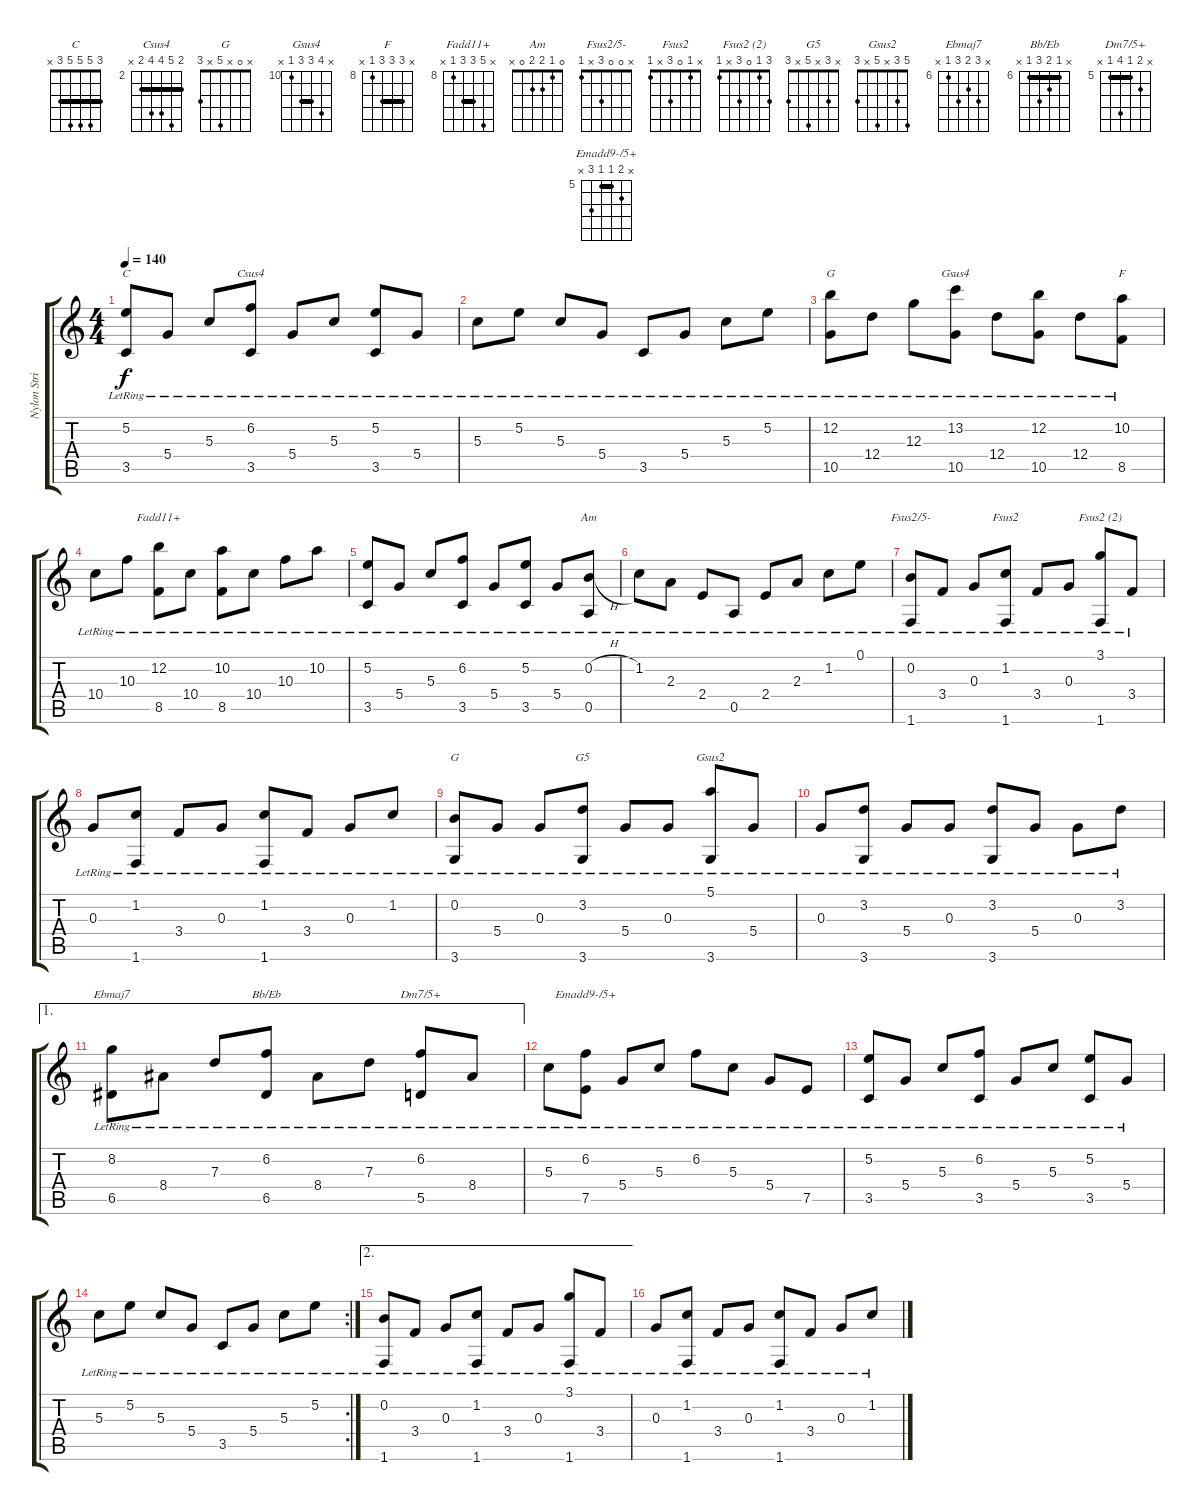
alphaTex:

\track ("Nylon String Guitar Rhythm" "Nylon Stri") {instrument acousticguitarnylon}
\staff {score tabs}
\tuning (E4 B3 G3 D3 A2 E2) {hide}
\chord ("C" 3 5 5 5 3 x) {barre 3}
\chord ("Csus4" 3 6 5 5 3 x) {firstfret 2 barre 3}
\chord ("G" x 12 12 12 10 x) {firstfret 10 barre 12}
\chord ("Gsus4" x 13 12 12 10 x) {firstfret 10 barre 12}
\chord ("F" x 10 10 10 8 x) {firstfret 8 barre 10}
\chord ("Fadd11+" x 12 10 10 8 x) {firstfret 8 barre 10}
\chord ("Am" 0 1 2 2 0 x)
\chord ("Fsus2/5-" x 0 0 3 x 1)
\chord ("Fsus2" x 1 0 3 x 1)
\chord ("Fsus2 (2)" 3 1 0 3 x 1)
\chord ("G" x 0 x 5 x 3)
\chord ("G5" x 3 x 5 x 3)
\chord ("Gsus2" 5 3 x 5 x 3)
\chord ("Ebmaj7" x 8 7 8 6 x) {firstfret 6}
\chord ("Bb/Eb" x 6 7 8 6 x) {firstfret 6 barre 6}
\chord ("Dm7/5+" x 6 5 8 5 x) {firstfret 5 barre 5}
\chord ("Emadd9-/5+" x 6 5 5 7 x) {firstfret 5 barre 5}
\ts (4 4)
\tempo 140
\clef g2
\ks c
(5.2{lr} 3.5{lr}).8{ch "C" dy f} 5.4{lr}.8 5.3{lr}.8 (6.2{lr} 3.5{lr}).8{ch "Csus4"} 5.4{lr}.8 5.3{lr}.8 (5.2{lr} 3.5{lr}).8 5.4{lr}.8 |
5.3{lr}.8 5.2{lr}.8 5.3{lr}.8 5.4{lr}.8 3.5{lr}.8 5.4{lr}.8 5.3{lr}.8 5.2{lr}.8 |
(12.2{lr} 10.5{lr}).8{ch "G"} 12.4{lr}.8 12.3{lr}.8 (13.2{lr} 10.5{lr}).8{ch "Gsus4"} 12.4{lr}.8 (12.2{lr} 10.5{lr}).8 12.4{lr}.8 (10.2{lr} 8.5{lr}).8{ch "F"} |
10.4{lr}.8 10.3{lr}.8 (12.2{lr} 8.5{lr}).8{ch "Fadd11+"} 10.4{lr}.8 (10.2{lr} 8.5{lr}).8 10.4{lr}.8 10.3{lr}.8 10.2{lr}.8 |
(5.2{lr} 3.5{lr}).8 5.4{lr}.8 5.3{lr}.8 (6.2{lr} 3.5{lr}).8 5.4{lr}.8 (5.2{lr} 3.5{lr}).8 5.4{lr}.8 (0.2{h lr} 0.5{lr}).8{ch "Am"} |
1.2{lr}.8 2.3{lr}.8 2.4{lr}.8 0.5{lr}.8 2.4{lr}.8 2.3{lr}.8 1.2{lr}.8 0.1{lr}.8 |
(0.2{lr} 1.6{lr}).8{ch "Fsus2/5-"} 3.4{lr}.8 0.3{lr}.8 (1.2{lr} 1.6{lr}).8{ch "Fsus2"} 3.4{lr}.8 0.3{lr}.8 (3.1{lr} 1.6{lr}).8{ch "Fsus2 (2)"} 3.4{lr}.8 |
0.3{lr}.8 (1.2{lr} 1.6{lr}).8 3.4{lr}.8 0.3{lr}.8 (1.2{lr} 1.6{lr}).8 3.4{lr}.8 0.3{lr}.8 1.2{lr}.8 |
(0.2{lr} 3.6{lr}).8{ch "G"} 5.4{lr}.8 0.3{lr}.8 (3.2{lr} 3.6{lr}).8{ch "G5"} 5.4{lr}.8 0.3{lr}.8 (5.1{lr} 3.6{lr}).8{ch "Gsus2"} 5.4{lr}.8 |
0.3{lr}.8 (3.2{lr} 3.6{lr}).8 5.4{lr}.8 0.3{lr}.8 (3.2{lr} 3.6{lr}).8 5.4{lr}.8 0.3{lr}.8 3.2{lr}.8 |
\ae 1
(8.2{lr} 6.5{lr}).8{ch "Ebmaj7"} 8.4{lr}.8 7.3{lr}.8 (6.2{lr} 6.5{lr}).8{ch "Bb/Eb"} 8.4{lr}.8 7.3{lr}.8 (6.2{lr} 5.5{lr}).8{ch "Dm7/5+"} 8.4{lr}.8 |
5.3{lr}.8 (6.2{lr} 7.5{lr}).8{ch "Emadd9-/5+"} 5.4{lr}.8 5.3{lr}.8 6.2{lr}.8 5.3{lr}.8 5.4{lr}.8 7.5{lr}.8 |
(5.2{lr} 3.5{lr}).8 5.4{lr}.8 5.3{lr}.8 (6.2{lr} 3.5{lr}).8 5.4{lr}.8 5.3{lr}.8 (5.2{lr} 3.5{lr}).8 5.4{lr}.8 |
\rc 2
5.3{lr}.8 5.2{lr}.8 5.3{lr}.8 5.4{lr}.8 3.5{lr}.8 5.4{lr}.8 5.3{lr}.8 5.2{lr}.8 |
\ae 2
(0.2{lr} 1.6{lr}).8 3.4{lr}.8 0.3{lr}.8 (1.2{lr} 1.6{lr}).8 3.4{lr}.8 0.3{lr}.8 (3.1{lr} 1.6{lr}).8 3.4{lr}.8 |
0.3{lr}.8 (1.2{lr} 1.6{lr}).8 3.4{lr}.8 0.3{lr}.8 (1.2{lr} 1.6{lr}).8 3.4{lr}.8 0.3{lr}.8 1.2{lr}.8
